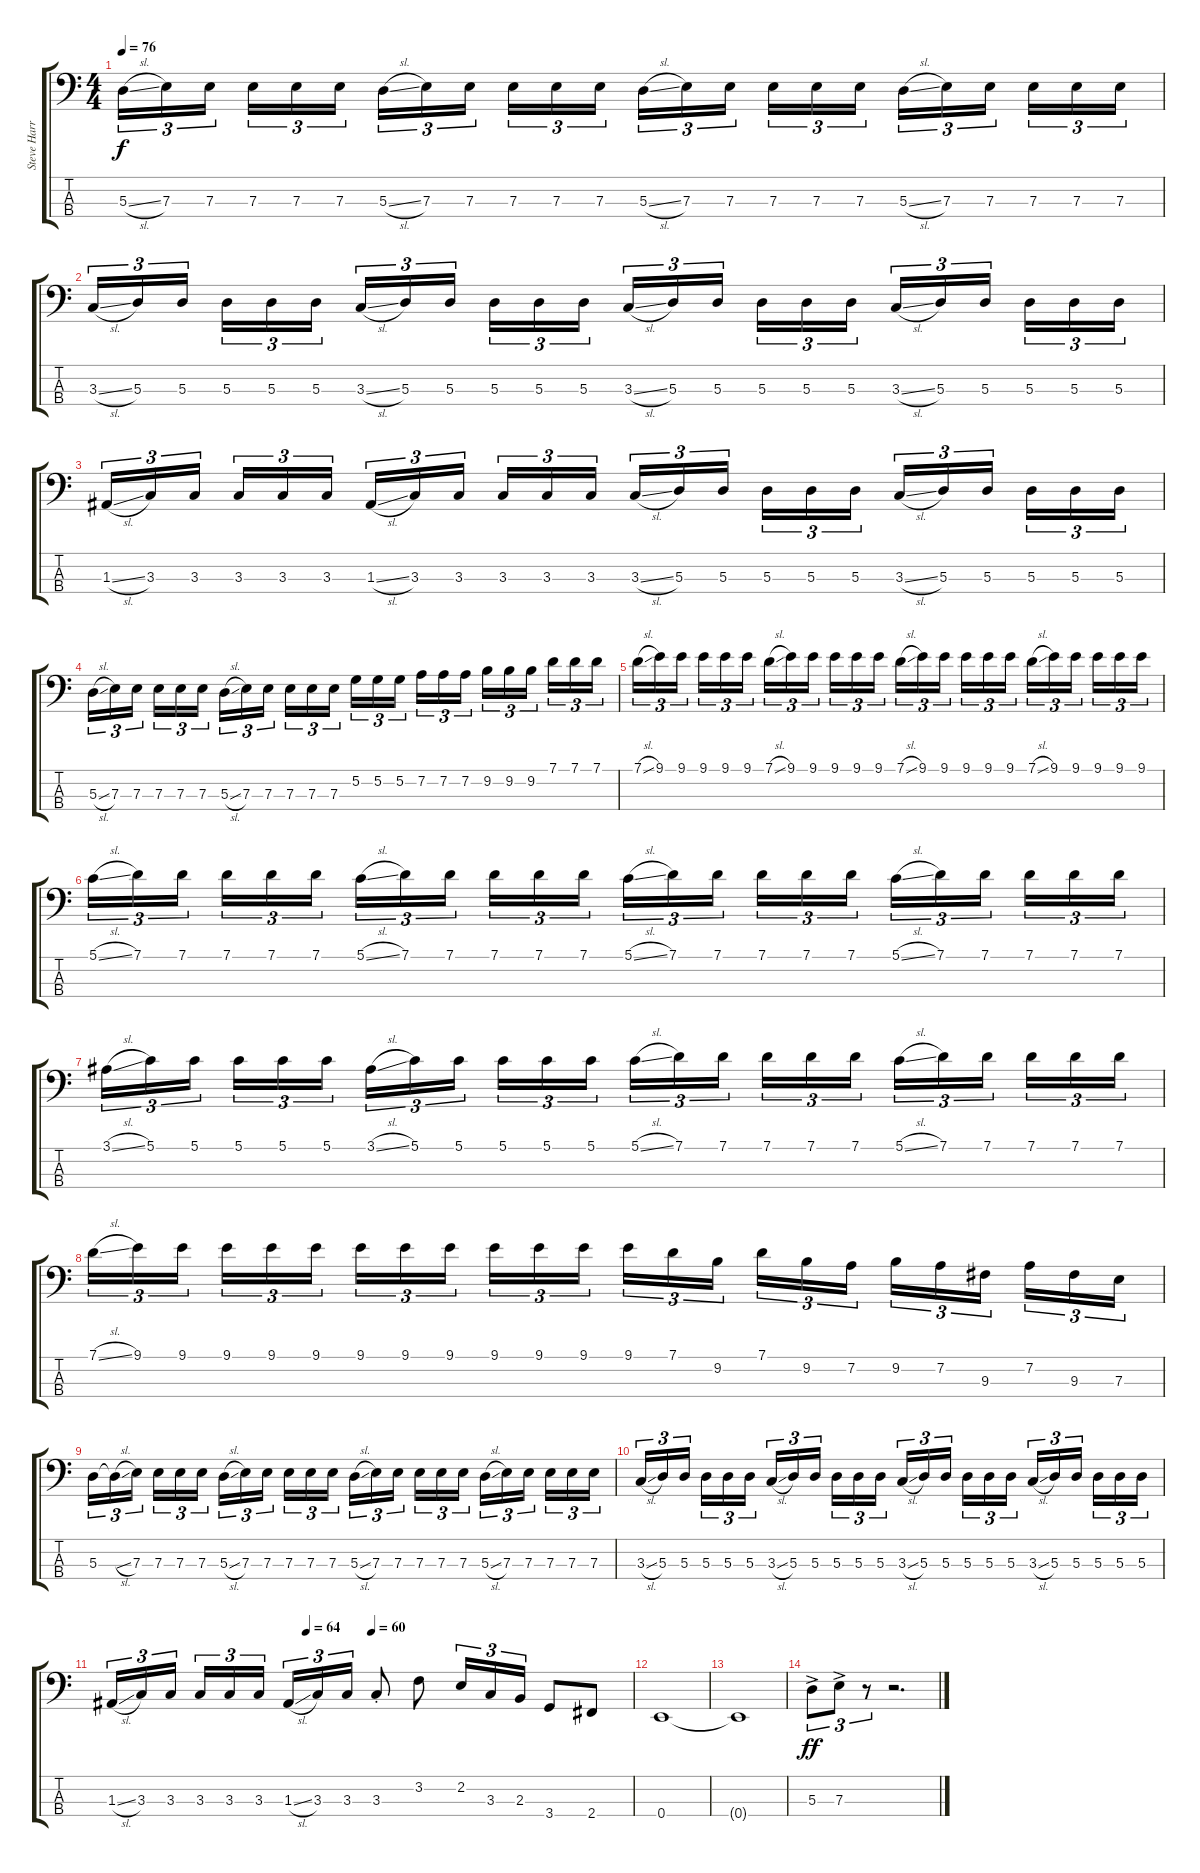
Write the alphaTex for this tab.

\track ("Steve Harris" "Steve Harr") {instrument electricbassfinger}
\staff {score tabs}
\tuning (G2 D2 A1 E1) {hide}
\ts (4 4)
\tempo 76
\clef f4
\ks c
5.3{sl}.16{tu (3 2) dy f} 7.3.16{tu (3 2)} 7.3.16{tu (3 2) beam splitsecondary} 7.3.16{tu (3 2)} 7.3.16{tu (3 2)} 7.3.16{tu (3 2)} 5.3{sl}.16{tu (3 2)} 7.3.16{tu (3 2)} 7.3.16{tu (3 2) beam splitsecondary} 7.3.16{tu (3 2)} 7.3.16{tu (3 2)} 7.3.16{tu (3 2)} 5.3{sl}.16{tu (3 2)} 7.3.16{tu (3 2)} 7.3.16{tu (3 2) beam splitsecondary} 7.3.16{tu (3 2)} 7.3.16{tu (3 2)} 7.3.16{tu (3 2)} 5.3{sl}.16{tu (3 2)} 7.3.16{tu (3 2)} 7.3.16{tu (3 2) beam splitsecondary} 7.3.16{tu (3 2)} 7.3.16{tu (3 2)} 7.3.16{tu (3 2)} |
3.3{sl}.16{tu (3 2)} 5.3.16{tu (3 2)} 5.3.16{tu (3 2) beam splitsecondary} 5.3.16{tu (3 2)} 5.3.16{tu (3 2)} 5.3.16{tu (3 2)} 3.3{sl}.16{tu (3 2)} 5.3.16{tu (3 2)} 5.3.16{tu (3 2) beam splitsecondary} 5.3.16{tu (3 2)} 5.3.16{tu (3 2)} 5.3.16{tu (3 2)} 3.3{sl}.16{tu (3 2)} 5.3.16{tu (3 2)} 5.3.16{tu (3 2) beam splitsecondary} 5.3.16{tu (3 2)} 5.3.16{tu (3 2)} 5.3.16{tu (3 2)} 3.3{sl}.16{tu (3 2)} 5.3.16{tu (3 2)} 5.3.16{tu (3 2) beam splitsecondary} 5.3.16{tu (3 2)} 5.3.16{tu (3 2)} 5.3.16{tu (3 2)} |
1.3{sl}.16{tu (3 2)} 3.3.16{tu (3 2)} 3.3.16{tu (3 2) beam splitsecondary} 3.3.16{tu (3 2)} 3.3.16{tu (3 2)} 3.3.16{tu (3 2)} 1.3{sl}.16{tu (3 2)} 3.3.16{tu (3 2)} 3.3.16{tu (3 2) beam splitsecondary} 3.3.16{tu (3 2)} 3.3.16{tu (3 2)} 3.3.16{tu (3 2)} 3.3{sl}.16{tu (3 2)} 5.3.16{tu (3 2)} 5.3.16{tu (3 2) beam splitsecondary} 5.3.16{tu (3 2)} 5.3.16{tu (3 2)} 5.3.16{tu (3 2)} 3.3{sl}.16{tu (3 2)} 5.3.16{tu (3 2)} 5.3.16{tu (3 2) beam splitsecondary} 5.3.16{tu (3 2)} 5.3.16{tu (3 2)} 5.3.16{tu (3 2)} |
5.3{sl}.16{tu (3 2)} 7.3.16{tu (3 2)} 7.3.16{tu (3 2) beam splitsecondary} 7.3.16{tu (3 2)} 7.3.16{tu (3 2)} 7.3.16{tu (3 2)} 5.3{sl}.16{tu (3 2)} 7.3.16{tu (3 2)} 7.3.16{tu (3 2) beam splitsecondary} 7.3.16{tu (3 2)} 7.3.16{tu (3 2)} 7.3.16{tu (3 2)} 5.2.16{tu (3 2)} 5.2.16{tu (3 2)} 5.2.16{tu (3 2) beam splitsecondary} 7.2.16{tu (3 2)} 7.2.16{tu (3 2)} 7.2.16{tu (3 2)} 9.2.16{tu (3 2)} 9.2.16{tu (3 2)} 9.2.16{tu (3 2) beam splitsecondary} 7.1.16{tu (3 2)} 7.1.16{tu (3 2)} 7.1.16{tu (3 2)} |
7.1{sl}.16{tu (3 2)} 9.1.16{tu (3 2)} 9.1.16{tu (3 2) beam splitsecondary} 9.1.16{tu (3 2)} 9.1.16{tu (3 2)} 9.1.16{tu (3 2)} 7.1{sl}.16{tu (3 2)} 9.1.16{tu (3 2)} 9.1.16{tu (3 2) beam splitsecondary} 9.1.16{tu (3 2)} 9.1.16{tu (3 2)} 9.1.16{tu (3 2)} 7.1{sl}.16{tu (3 2)} 9.1.16{tu (3 2)} 9.1.16{tu (3 2) beam splitsecondary} 9.1.16{tu (3 2)} 9.1.16{tu (3 2)} 9.1.16{tu (3 2)} 7.1{sl}.16{tu (3 2)} 9.1.16{tu (3 2)} 9.1.16{tu (3 2) beam splitsecondary} 9.1.16{tu (3 2)} 9.1.16{tu (3 2)} 9.1.16{tu (3 2)} |
5.1{sl}.16{tu (3 2)} 7.1.16{tu (3 2)} 7.1.16{tu (3 2) beam splitsecondary} 7.1.16{tu (3 2)} 7.1.16{tu (3 2)} 7.1.16{tu (3 2)} 5.1{sl}.16{tu (3 2)} 7.1.16{tu (3 2)} 7.1.16{tu (3 2) beam splitsecondary} 7.1.16{tu (3 2)} 7.1.16{tu (3 2)} 7.1.16{tu (3 2)} 5.1{sl}.16{tu (3 2)} 7.1.16{tu (3 2)} 7.1.16{tu (3 2) beam splitsecondary} 7.1.16{tu (3 2)} 7.1.16{tu (3 2)} 7.1.16{tu (3 2)} 5.1{sl}.16{tu (3 2)} 7.1.16{tu (3 2)} 7.1.16{tu (3 2) beam splitsecondary} 7.1.16{tu (3 2)} 7.1.16{tu (3 2)} 7.1.16{tu (3 2)} |
3.1{sl}.16{tu (3 2)} 5.1.16{tu (3 2)} 5.1.16{tu (3 2) beam splitsecondary} 5.1.16{tu (3 2)} 5.1.16{tu (3 2)} 5.1.16{tu (3 2)} 3.1{sl}.16{tu (3 2)} 5.1.16{tu (3 2)} 5.1.16{tu (3 2) beam splitsecondary} 5.1.16{tu (3 2)} 5.1.16{tu (3 2)} 5.1.16{tu (3 2)} 5.1{sl}.16{tu (3 2)} 7.1.16{tu (3 2)} 7.1.16{tu (3 2) beam splitsecondary} 7.1.16{tu (3 2)} 7.1.16{tu (3 2)} 7.1.16{tu (3 2)} 5.1{sl}.16{tu (3 2)} 7.1.16{tu (3 2)} 7.1.16{tu (3 2) beam splitsecondary} 7.1.16{tu (3 2)} 7.1.16{tu (3 2)} 7.1.16{tu (3 2)} |
7.1{sl}.16{tu (3 2)} 9.1.16{tu (3 2)} 9.1.16{tu (3 2) beam splitsecondary} 9.1.16{tu (3 2)} 9.1.16{tu (3 2)} 9.1.16{tu (3 2)} 9.1.16{tu (3 2)} 9.1.16{tu (3 2)} 9.1.16{tu (3 2) beam splitsecondary} 9.1.16{tu (3 2)} 9.1.16{tu (3 2)} 9.1.16{tu (3 2)} 9.1.16{tu (3 2)} 7.1.16{tu (3 2)} 9.2.16{tu (3 2) beam splitsecondary} 7.1.16{tu (3 2)} 9.2.16{tu (3 2)} 7.2.16{tu (3 2)} 9.2.16{tu (3 2)} 7.2.16{tu (3 2)} 9.3.16{tu (3 2) beam splitsecondary} 7.2.16{tu (3 2)} 9.3.16{tu (3 2)} 7.3.16{tu (3 2)} |
5.3.16{tu (3 2)} 5.3{sl t}.16{tu (3 2)} 7.3.16{tu (3 2) beam splitsecondary} 7.3.16{tu (3 2)} 7.3.16{tu (3 2)} 7.3.16{tu (3 2)} 5.3{sl}.16{tu (3 2)} 7.3.16{tu (3 2)} 7.3.16{tu (3 2) beam splitsecondary} 7.3.16{tu (3 2)} 7.3.16{tu (3 2)} 7.3.16{tu (3 2)} 5.3{sl}.16{tu (3 2)} 7.3.16{tu (3 2)} 7.3.16{tu (3 2) beam splitsecondary} 7.3.16{tu (3 2)} 7.3.16{tu (3 2)} 7.3.16{tu (3 2)} 5.3{sl}.16{tu (3 2)} 7.3.16{tu (3 2)} 7.3.16{tu (3 2) beam splitsecondary} 7.3.16{tu (3 2)} 7.3.16{tu (3 2)} 7.3.16{tu (3 2)} |
3.3{sl}.16{tu (3 2)} 5.3.16{tu (3 2)} 5.3.16{tu (3 2) beam splitsecondary} 5.3.16{tu (3 2)} 5.3.16{tu (3 2)} 5.3.16{tu (3 2)} 3.3{sl}.16{tu (3 2)} 5.3.16{tu (3 2)} 5.3.16{tu (3 2) beam splitsecondary} 5.3.16{tu (3 2)} 5.3.16{tu (3 2)} 5.3.16{tu (3 2)} 3.3{sl}.16{tu (3 2)} 5.3.16{tu (3 2)} 5.3.16{tu (3 2) beam splitsecondary} 5.3.16{tu (3 2)} 5.3.16{tu (3 2)} 5.3.16{tu (3 2)} 3.3{sl}.16{tu (3 2)} 5.3.16{tu (3 2)} 5.3.16{tu (3 2) beam splitsecondary} 5.3.16{tu (3 2)} 5.3.16{tu (3 2)} 5.3.16{tu (3 2)} |
\tempo (64 0.375)
\tempo (60 0.5)
1.3{sl}.16{tu (3 2)} 3.3.16{tu (3 2)} 3.3.16{tu (3 2) beam splitsecondary} 3.3.16{tu (3 2)} 3.3.16{tu (3 2)} 3.3.16{tu (3 2)} 1.3{sl}.16{tu (3 2)} 3.3.16{tu (3 2)} 3.3.16{tu (3 2)} 3.3{st}.8 3.2.8 2.2.16{tu (3 2)} 3.3.16{tu (3 2)} 2.3.16{tu (3 2)} 3.4.8 2.4.8 |
0.4.1 |
0.4{t}.1 |
5.3{ac}.8{tu (3 2) dy ff} 7.3{ac}.8{tu (3 2)} r.8{tu (3 2)} r.2{d}
